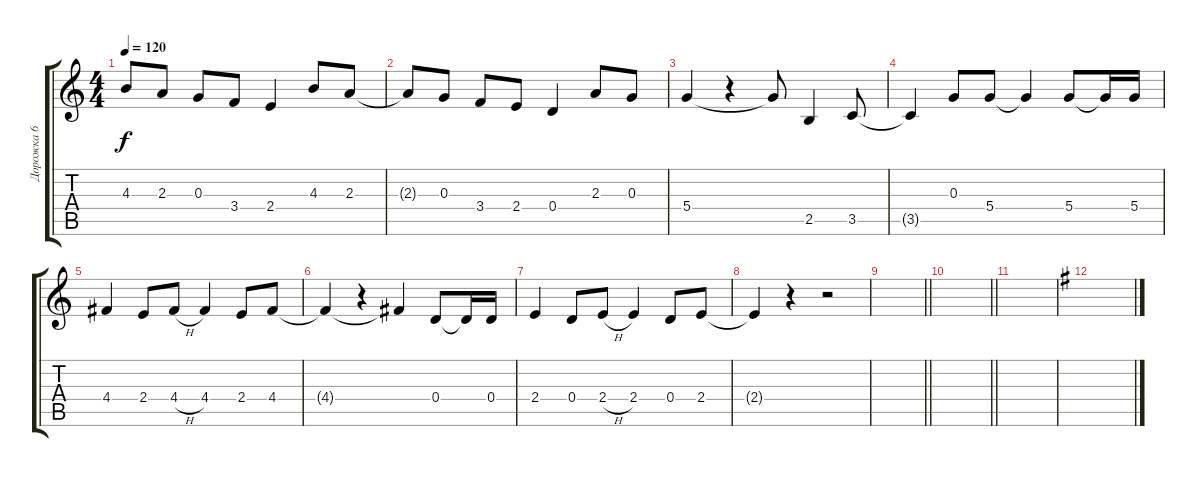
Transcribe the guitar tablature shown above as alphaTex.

\track ("Дорожка 6" "Дорожка 6") {instrument electricguitarjazz}
\staff {score tabs}
\tuning (E4 B3 G3 D3 A2 E2) {hide}
\ts (4 4)
\tempo 120
\clef g2
\ks c
4.3.8{dy f} 2.3.8 0.3.8 3.4.8 2.4.4 4.3.8 2.3.8 |
2.3{t}.8 0.3.8 3.4.8 2.4.8 0.4.4 2.3.8 0.3.8 |
5.4.4 r.4 5.4{t}.8 2.5.4 3.5.8 |
3.5{t}.4 0.3.8 5.4.8 5.4{t}.4 5.4.8 5.4{t}.16 5.4.16 |
4.4.4 2.4.8 4.4{h}.8 4.4.4 2.4.8 4.4.8 |
4.4{t}.4 r.4 4.4{t}.4 0.4.8 0.4{t}.16 0.4.16 |
2.4.4 0.4.8 2.4{h}.8 2.4.4 0.4.8 2.4.8 |
2.4{t}.4 r.4 r.2 |
\barLineRight lightlight
|
\barLineRight lightlight
|
|
\ks g
